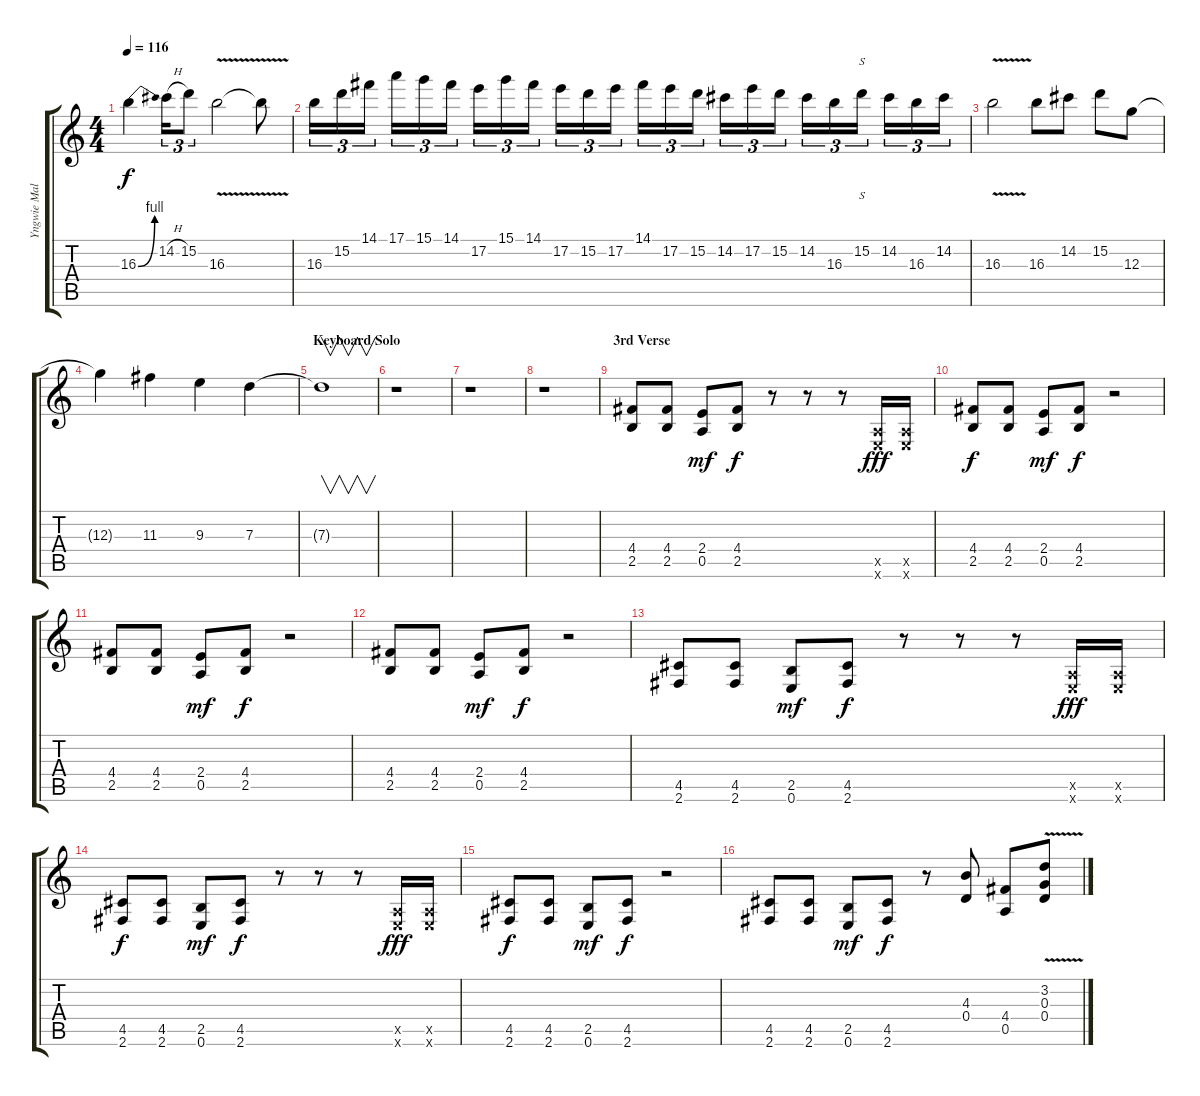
\track ("Yngwie Malmsteen" "Yngwie Mal") {instrument overdrivenguitar}
\staff {score tabs}
\tuning (E4 B3 G3 D3 A2 E2) {hide}
\ts (4 4)
\tempo 116
\clef g2
\ks c
16.3{be (bend 0 0 60 4)}.4{dy f} 14.2{h}.16{tu (3 2)} 15.2.8{tu (3 2)} 16.3{v}.2 16.3{v t}.8 |
16.3.16{tu (3 2)} 15.2.16{tu (3 2)} 14.1.16{tu (3 2)} 17.1.16{tu (3 2)} 15.1.16{tu (3 2)} 14.1.16{tu (3 2)} 17.2.16{tu (3 2)} 15.1.16{tu (3 2)} 14.1.16{tu (3 2)} 17.2.16{tu (3 2)} 15.2.16{tu (3 2)} 17.2.16{tu (3 2)} 14.1.16{tu (3 2)} 17.2.16{tu (3 2)} 15.2.16{tu (3 2)} 14.2.16{tu (3 2)} 17.2.16{tu (3 2)} 15.2.16{tu (3 2)} 14.2.16{tu (3 2)} 16.3.16{tu (3 2)} 15.2.16{s tu (3 2)} 14.2.16{tu (3 2)} 16.3.16{tu (3 2)} 14.2.16{tu (3 2)} |
16.3{v}.2 16.3.8 14.2.8 15.2.8 12.3.8 |
12.3{t}.4 11.3.4 9.3.4 7.3.4 |
\section ("" "Keyboard Solo")
7.3{t}.1{v} |
r.1 |
r.1 |
r.1 |
\section ("" "3rd Verse")
(4.4 2.5).8{volume 13} (4.4 2.5).8 (2.4 0.5).8{dy mf} (4.4 2.5).8{dy f} r.8 r.8 r.8 (0.5{x} 0.6{x}).16{dy fff} (0.5{x} 0.6{x}).16 |
(4.4 2.5).8{dy f} (4.4 2.5).8 (2.4 0.5).8{dy mf} (4.4 2.5).8{dy f} r.2 |
(4.4 2.5).8 (4.4 2.5).8 (2.4 0.5).8{dy mf} (4.4 2.5).8{dy f} r.2 |
(4.4 2.5).8 (4.4 2.5).8 (2.4 0.5).8{dy mf} (4.4 2.5).8{dy f} r.2 |
(4.5 2.6).8 (4.5 2.6).8 (2.5 0.6).8{dy mf} (4.5 2.6).8{dy f} r.8 r.8 r.8 (0.5{x} 0.6{x}).16{dy fff} (0.5{x} 0.6{x}).16 |
(4.5 2.6).8{dy f} (4.5 2.6).8 (2.5 0.6).8{dy mf} (4.5 2.6).8{dy f} r.8 r.8 r.8 (0.5{x} 0.6{x}).16{dy fff} (0.5{x} 0.6{x}).16 |
(4.5 2.6).8{dy f} (4.5 2.6).8 (2.5 0.6).8{dy mf} (4.5 2.6).8{dy f} r.2 |
(4.5 2.6).8 (4.5 2.6).8 (2.5 0.6).8{dy mf} (4.5 2.6).8{dy f} r.8 (4.3 0.4).8 (4.4 0.5).8 (3.2{v} 0.3{v} 0.4{v}).8
